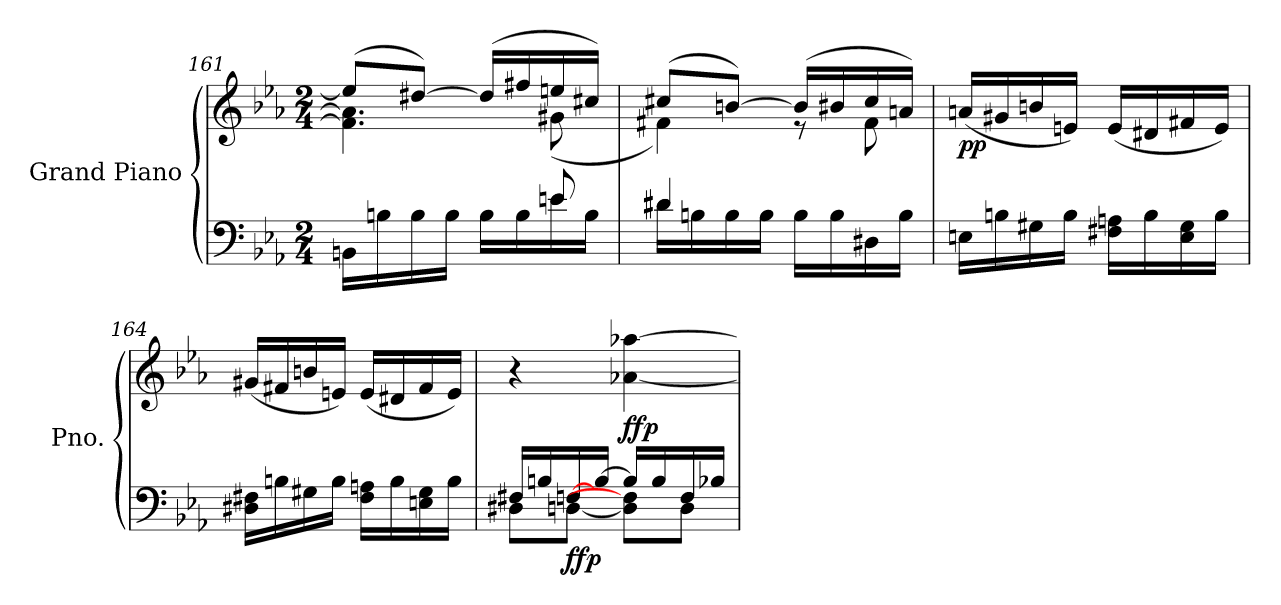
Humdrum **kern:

**kern	**kern	**dynam
*part1	*part1	*part1
*staff2	*staff1	*staff1/2
*I"Grand Piano	*	*
*I'Pno.	*	*
*clefF4	*clefG2	*
*k[b-e-a-]	*k[b-e-a-]	*
*M2/4	*M2/4	*
=161	=161	=161
*^	*^	*
16BBn\LL	4.ryy	(8ee/L]	4.f#\] 4.a\]	.
16Bn\	.	.	.	.
16B\	.	[8dd#X/J)	.	.
16B\JJ	.	.	.	.
16B\LL	.	(16dd#/LL]	.	.
16B\	.	16ff#X/	.	.
16en\	8e/	16een/	(8g#X\	.
16B\JJ	.	16cc#X/JJ)	.	.
=162	=162	=162	=162	=162
16d#X\LL	4d#X/	(8cc#X/L	4f#X\)	.
16Bn\	.	.	.	.
16B\	.	[8bn/J)	.	.
16B\JJ	.	.	.	.
16B\LL	4ryy	(16b/LL]	8r	.
16B\	.	16b#X/	.	.
16D#X\	.	16cc#/	8f#\	.
16B\JJ	.	16an/JJ)	.	.
*v	*v	*	*	*
*	*v	*v	*
=163	=163	=163
!	!	!LO:DY:b
16En\LL	(16an/LL	pp
16Bn\	16g#X/	.
16G#X\	16bn/	.
16B\JJ	16en/JJ)	.
16F#X\ 16An\LL	(16e/LL	.
16B\	16d#X/	.
16E\ 16G#\	16f#X/	.
16B\JJ	16e/JJ)	.
!!LO:LB:g=z
=164	=164	=164
16D#X\ 16F#X\LL	(16g#X/LL	.
16Bn\	16f#X/	.
16G#X\	16bn/	.
16B\JJ	16en/JJ)	.
16F#\ 16An\LL	(16e/LL	.
16B\	16d#X/	.
16En\ 16G#\	16f#/	.
16B\JJ	16e/JJ)	.
=165	=165	=165
*^	*	*
16F#X/LL	8D#X\L	4r	.
16Bn/	.	.	.
!	!	!	!LO:DY:b=2
!	!	!	!LO:DY:n=1:b=2
[16Fn/	[8Dn\J	.	ff p
[16B/JJ	.	.	.
!	!	!	!LO:DY:n=2:b
!	!	!	!LO:DY:n=3:b
16B/LL]	8D\] 8F\]L	[4a-X\ [4aa-X\	ff p
16B/	.	.	.
16F/	8D\J	.	.
16B-X/JJ	.	.	.
*v	*v	*	*
=	=	=
*-	*-	*-
